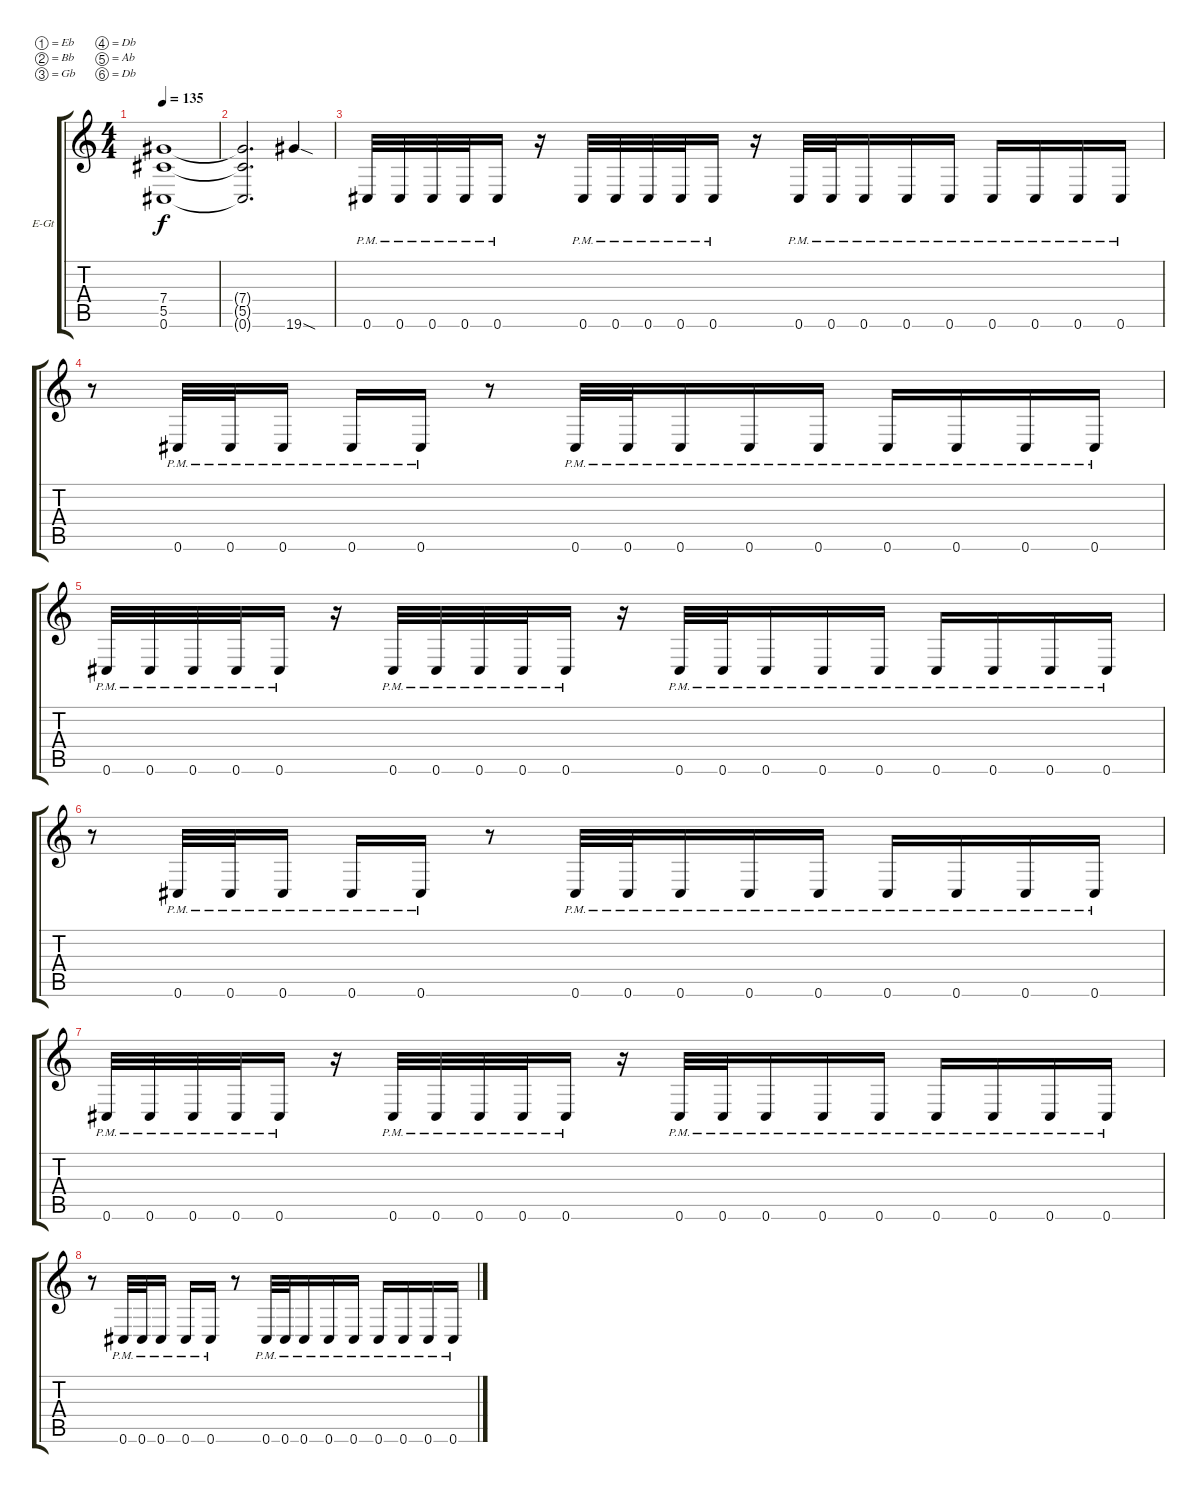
\bracketExtendMode groupsimilarinstruments
\firstSystemTrackNameOrientation horizontal
\otherSystemsTrackNameOrientation horizontal
\track ("Rhythm Guitar" "E-Gt") {instrument overdrivenguitar}
\staff {score tabs}
\tuning (Eb4 Bb3 Gb3 Db3 Ab2 Db2)
\ts (4 4)
\tempo 135
\clef g2
\ks c
(7.4{t} 5.5{t} 0.6{t}).1{dy f} |
(7.4{t} 5.5{t} 0.6{t}).2{d} 19.6{sod}.4 |
0.6{pm}.32 0.6{pm}.32 0.6{pm}.32 0.6{pm}.32 0.6{pm}.16 r.16 0.6{pm}.32 0.6{pm}.32 0.6{pm}.32 0.6{pm}.32 0.6{pm}.16 r.16 0.6{pm}.32 0.6{pm}.32 0.6{pm}.16 0.6{pm}.16 0.6{pm}.16 0.6{pm}.16 0.6{pm}.16 0.6{pm}.16 0.6{pm}.16 |
r.8 0.6{pm}.32 0.6{pm}.32 0.6{pm}.16 0.6{pm}.16 0.6{pm}.16 r.8 0.6{pm}.32 0.6{pm}.32 0.6{pm}.16 0.6{pm}.16 0.6{pm}.16 0.6{pm}.16 0.6{pm}.16 0.6{pm}.16 0.6{pm}.16 |
0.6{pm}.32 0.6{pm}.32 0.6{pm}.32 0.6{pm}.32 0.6{pm}.16 r.16 0.6{pm}.32 0.6{pm}.32 0.6{pm}.32 0.6{pm}.32 0.6{pm}.16 r.16 0.6{pm}.32 0.6{pm}.32 0.6{pm}.16 0.6{pm}.16 0.6{pm}.16 0.6{pm}.16 0.6{pm}.16 0.6{pm}.16 0.6{pm}.16 |
r.8 0.6{pm}.32 0.6{pm}.32 0.6{pm}.16 0.6{pm}.16 0.6{pm}.16 r.8 0.6{pm}.32 0.6{pm}.32 0.6{pm}.16 0.6{pm}.16 0.6{pm}.16 0.6{pm}.16 0.6{pm}.16 0.6{pm}.16 0.6{pm}.16 |
0.6{pm}.32 0.6{pm}.32 0.6{pm}.32 0.6{pm}.32 0.6{pm}.16 r.16 0.6{pm}.32 0.6{pm}.32 0.6{pm}.32 0.6{pm}.32 0.6{pm}.16 r.16 0.6{pm}.32 0.6{pm}.32 0.6{pm}.16 0.6{pm}.16 0.6{pm}.16 0.6{pm}.16 0.6{pm}.16 0.6{pm}.16 0.6{pm}.16 |
r.8 0.6{pm}.32 0.6{pm}.32 0.6{pm}.16 0.6{pm}.16 0.6{pm}.16 r.8 0.6{pm}.32 0.6{pm}.32 0.6{pm}.16 0.6{pm}.16 0.6{pm}.16 0.6{pm}.16 0.6{pm}.16 0.6{pm}.16 0.6{pm}.16
